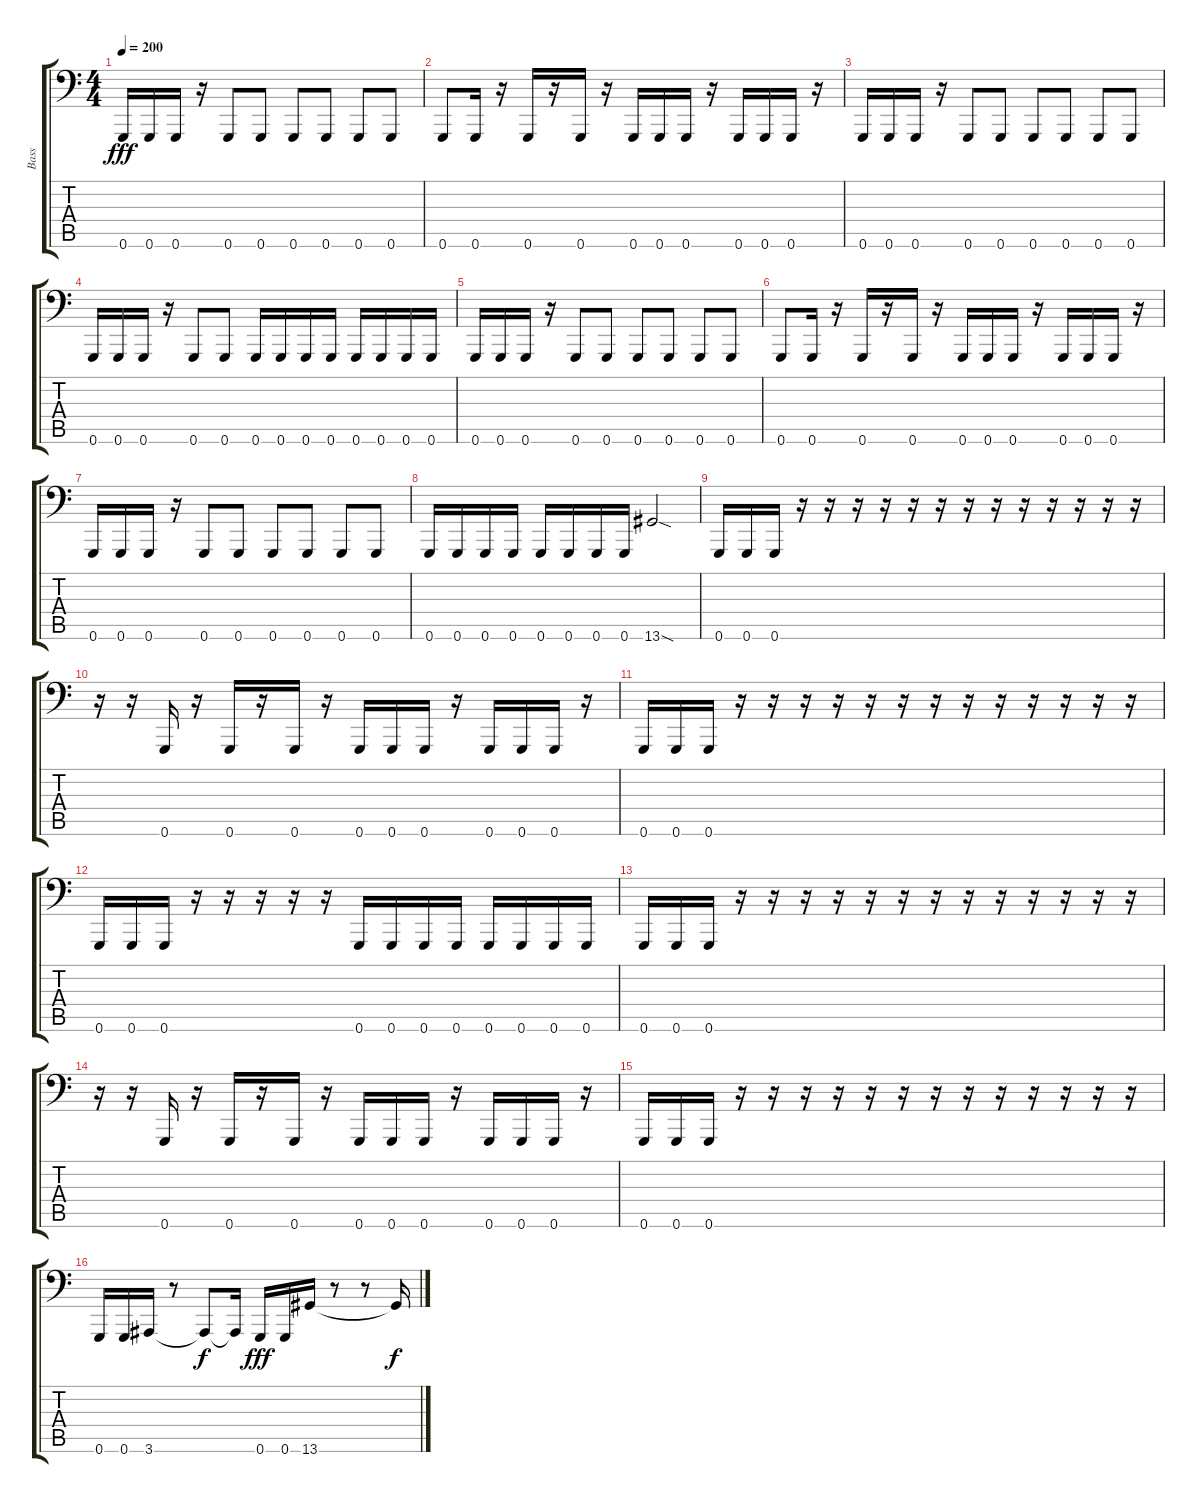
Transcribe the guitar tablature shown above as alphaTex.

\track ("Bass" "Bass") {instrument electricbassfinger}
\staff {score tabs}
\tuning (A2 E2 C2 G1 D1 G0) {hide}
\ts (4 4)
\tempo 200
\clef f4
\ks c
0.6.16{dy fff} 0.6.16 0.6.16 r.16 0.6.8 0.6.8 0.6.8 0.6.8 0.6.8 0.6.8 |
0.6.8 0.6.16 r.16 0.6.16 r.16 0.6.16 r.16 0.6.16 0.6.16 0.6.16 r.16 0.6.16 0.6.16 0.6.16 r.16 |
0.6.16 0.6.16 0.6.16 r.16 0.6.8 0.6.8 0.6.8 0.6.8 0.6.8 0.6.8 |
0.6.16 0.6.16 0.6.16 r.16 0.6.8 0.6.8 0.6.16 0.6.16 0.6.16 0.6.16 0.6.16 0.6.16 0.6.16 0.6.16 |
0.6.16 0.6.16 0.6.16 r.16 0.6.8 0.6.8 0.6.8 0.6.8 0.6.8 0.6.8 |
0.6.8 0.6.16 r.16 0.6.16 r.16 0.6.16 r.16 0.6.16 0.6.16 0.6.16 r.16 0.6.16 0.6.16 0.6.16 r.16 |
0.6.16 0.6.16 0.6.16 r.16 0.6.8 0.6.8 0.6.8 0.6.8 0.6.8 0.6.8 |
0.6.16 0.6.16 0.6.16 0.6.16 0.6.16 0.6.16 0.6.16 0.6.16 13.6{sod}.2 |
0.6.16 0.6.16 0.6.16 r.16 r.16 r.16 r.16 r.16 r.16 r.16 r.16 r.16 r.16 r.16 r.16 r.16 |
r.16 r.16 0.6.16 r.16 0.6.16 r.16 0.6.16 r.16 0.6.16 0.6.16 0.6.16 r.16 0.6.16 0.6.16 0.6.16 r.16 |
0.6.16 0.6.16 0.6.16 r.16 r.16 r.16 r.16 r.16 r.16 r.16 r.16 r.16 r.16 r.16 r.16 r.16 |
0.6.16 0.6.16 0.6.16 r.16 r.16 r.16 r.16 r.16 0.6.16 0.6.16 0.6.16 0.6.16 0.6.16 0.6.16 0.6.16 0.6.16 |
0.6.16 0.6.16 0.6.16 r.16 r.16 r.16 r.16 r.16 r.16 r.16 r.16 r.16 r.16 r.16 r.16 r.16 |
r.16 r.16 0.6.16 r.16 0.6.16 r.16 0.6.16 r.16 0.6.16 0.6.16 0.6.16 r.16 0.6.16 0.6.16 0.6.16 r.16 |
0.6.16 0.6.16 0.6.16 r.16 r.16 r.16 r.16 r.16 r.16 r.16 r.16 r.16 r.16 r.16 r.16 r.16 |
0.6.16 0.6.16 3.6.16 r.8 3.6{t}.8{dy f} 3.6{t}.16 0.6.16{dy fff} 0.6.16 13.6.16 r.8 r.8 13.6{t}.16{dy f}
